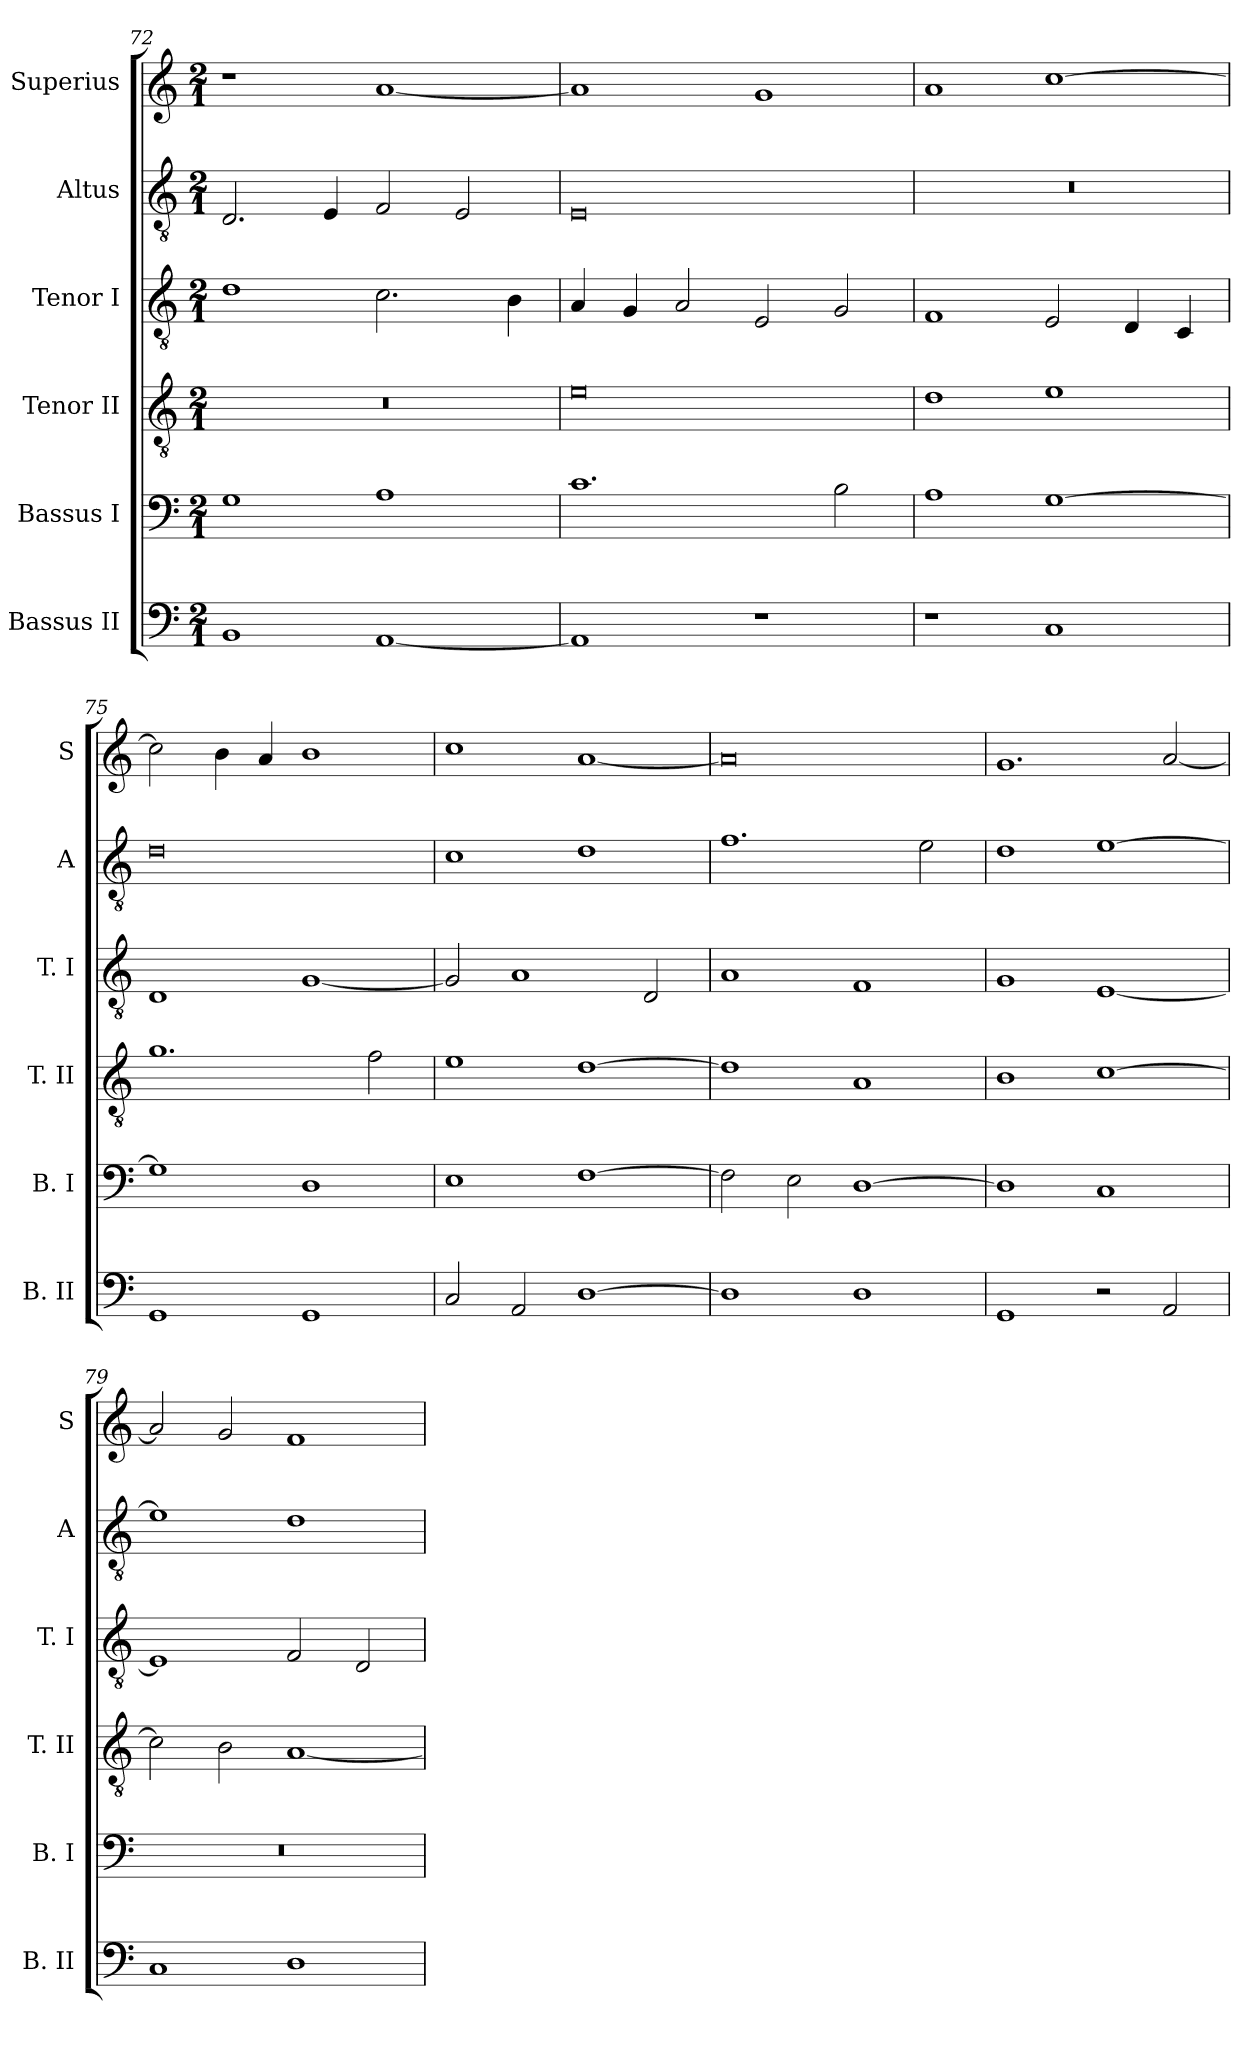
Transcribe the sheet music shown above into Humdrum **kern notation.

**kern	**kern	**kern	**kern	**kern	**kern
*part6	*part5	*part4	*part3	*part2	*part1
*staff6	*staff5	*staff4	*staff3	*staff2	*staff1
*I"Bassus II	*I"Bassus I	*I"Tenor II	*I"Tenor I	*I"Altus	*I"Superius
*I'B. II	*I'B. I	*I'T. II	*I'T. I	*I'A	*I'S
*clefF4	*clefF4	*clefGv2	*clefGv2	*clefGv2	*clefG2
*k[]	*k[]	*k[]	*k[]	*k[]	*k[]
*C:	*C:	*C:	*C:	*C:	*C:
*M2/1	*M2/1	*M2/1	*M2/1	*M2/1	*M2/1
=72	=72	=72	=72	=72	=72
1BB	1G	0r	1d	2.D	1r
.	.	.	.	4E	.
[1AA	1A	.	2.c	2F	[1a
.	.	.	.	2E	.
.	.	.	4B	.	.
=73	=73	=73	=73	=73	=73
1AA]	1.c	0e	4A	0E	1a]
.	.	.	4G	.	.
.	.	.	2A	.	.
1r	.	.	2E	.	1g
.	2B	.	2G	.	.
=74	=74	=74	=74	=74	=74
1r	1A	1d	1F	0r	1a
1C	[1G	1e	2E	.	[1cc
.	.	.	4D	.	.
.	.	.	4C	.	.
=75	=75	=75	=75	=75	=75
1GG	1G]	1.g	1D	0d	2cc]
.	.	.	.	.	4b
.	.	.	.	.	4a
1GG	1D	.	[1G	.	1b
.	.	2f	.	.	.
=76	=76	=76	=76	=76	=76
2C	1E	1e	2G]	1c	1cc
2AA	.	.	1A	.	.
[1D	[1F	[1d	.	1d	[1a
.	.	.	2D	.	.
=77	=77	=77	=77	=77	=77
1D]	2F]	1d]	1A	1.f	0a]
.	2E	.	.	.	.
1D	[1D	1A	1F	.	.
.	.	.	.	2e	.
=78	=78	=78	=78	=78	=78
1GG	1D]	1B	1G	1d	1.g
2r	1C	[1c	[1E	[1e	.
2AA	.	.	.	.	[2a
=79	=79	=79	=79	=79	=79
1C	0r	2c]	1E]	1e]	2a]
.	.	2B	.	.	2g
1D	.	[1A	2F	1d	1f
.	.	.	2D	.	.
=	=	=	=	=	=
*-	*-	*-	*-	*-	*-
